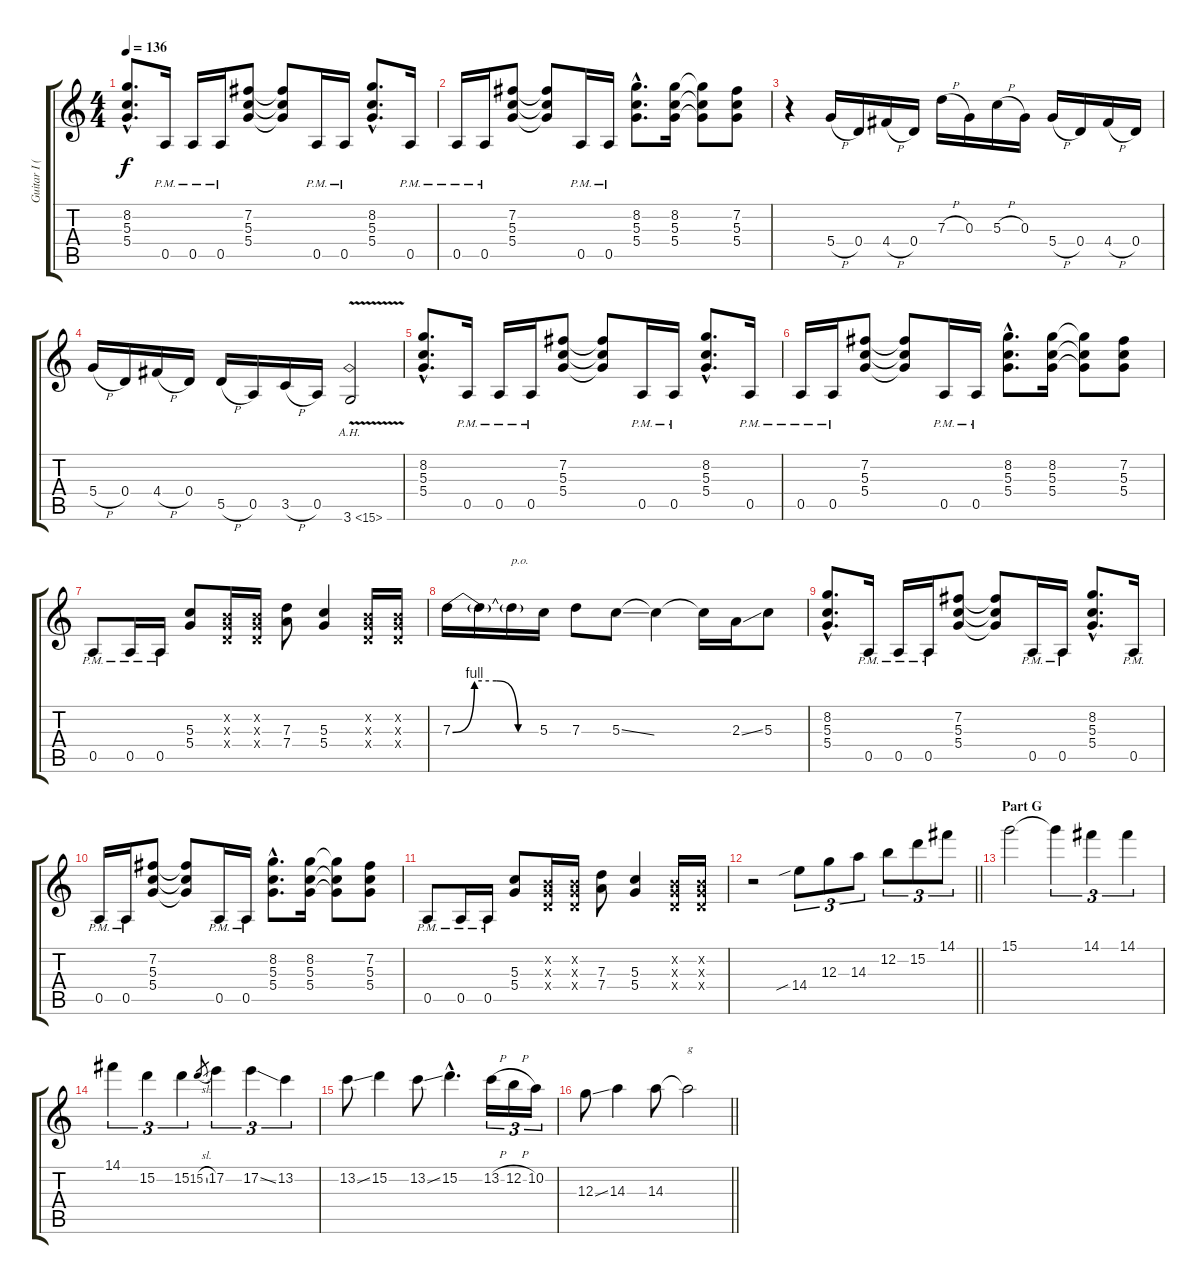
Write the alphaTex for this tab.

\track ("Guitar I (Daita)" "Guitar I (") {instrument distortionguitar}
\staff {score tabs}
\tuning (E4 B3 G3 D3 A2 E2) {hide}
\ts (4 4)
\tempo 136
\clef g2
\ks c
(8.2{hac} 5.3{hac} 5.4{hac}).8{d dy f} 0.5{pm}.16 0.5{pm}.16 0.5{pm}.16 (7.2 5.3 5.4).8 (7.2{t} 5.3{t} 5.4{t}).8 0.5{pm}.16 0.5{pm}.16 (8.2{hac} 5.3{hac} 5.4{hac}).8{d} 0.5{pm}.16 |
0.5{pm}.16 0.5{pm}.16 (7.2 5.3 5.4).8 (7.2{t} 5.3{t} 5.4{t}).8 0.5{pm}.16 0.5{pm}.16 (8.2{hac} 5.3{hac} 5.4{hac}).8{d} (8.2 5.3 5.4).16 (8.2{t} 5.3{t} 5.4{t}).8 (7.2 5.3 5.4).8 |
r.4 5.4{h}.16 0.4.16 4.4{h}.16 0.4.16 7.3{h}.16 0.3.16 5.3{h}.16 0.3.16 5.4{h}.16 0.4.16 4.4{h}.16 0.4.16 |
5.4{h}.16 0.4.16 4.4{h}.16 0.4.16 5.5{h}.16 0.5.16 3.5{h}.16 0.5.16 3.6{ah 12 v}.2 |
(8.2{hac} 5.3{hac} 5.4{hac}).8{d} 0.5{pm}.16 0.5{pm}.16 0.5{pm}.16 (7.2 5.3 5.4).8 (7.2{t} 5.3{t} 5.4{t}).8 0.5{pm}.16 0.5{pm}.16 (8.2{hac} 5.3{hac} 5.4{hac}).8{d} 0.5{pm}.16 |
0.5{pm}.16 0.5{pm}.16 (7.2 5.3 5.4).8 (7.2{t} 5.3{t} 5.4{t}).8 0.5{pm}.16 0.5{pm}.16 (8.2{hac} 5.3{hac} 5.4{hac}).8{d} (8.2 5.3 5.4).16 (8.2{t} 5.3{t} 5.4{t}).8 (7.2 5.3 5.4).8 |
0.5{pm}.8 0.5{pm}.16 0.5{pm}.16 (5.3 5.4).8 (0.2{x} 0.3{x} 0.4{x}).16 (0.2{x} 0.3{x} 0.4{x}).16 (7.3 7.4).8 (5.3 5.4).4 (0.2{x} 0.3{x} 0.4{x}).16 (0.2{x} 0.3{x} 0.4{x}).16 |
7.3{be (custom 0 0 15 4 30 4 45 0 60 0)}.16 7.3{t}.16 7.3{t}.16{txt "p.o."} 5.3.16 7.3.8 5.3{ss}.8 5.3{t}.4 5.3{t}.16 2.3{ss}.16 5.3.8 |
(8.2{hac} 5.3{hac} 5.4{hac}).8{d} 0.5{pm}.16 0.5{pm}.16 0.5{pm}.16 (7.2 5.3 5.4).8 (7.2{t} 5.3{t} 5.4{t}).8 0.5{pm}.16 0.5{pm}.16 (8.2{hac} 5.3{hac} 5.4{hac}).8{d} 0.5{pm}.16 |
0.5{pm}.16 0.5{pm}.16 (7.2 5.3 5.4).8 (7.2{t} 5.3{t} 5.4{t}).8 0.5{pm}.16 0.5{pm}.16 (8.2{hac} 5.3{hac} 5.4{hac}).8{d} (8.2 5.3 5.4).16 (8.2{t} 5.3{t} 5.4{t}).8 (7.2 5.3 5.4).8 |
0.5{pm}.8 0.5{pm}.16 0.5{pm}.16 (5.3 5.4).8 (0.2{x} 0.3{x} 0.4{x}).16 (0.2{x} 0.3{x} 0.4{x}).16 (7.3 7.4).8 (5.3 5.4).4 (0.2{x} 0.3{x} 0.4{x}).16 (0.2{x} 0.3{x} 0.4{x}).16 |
\barLineRight lightlight
r.2{volume 16 balance 8} 14.4{sib}.8{tu (3 2)} 12.3.8{tu (3 2)} 14.3.8{tu (3 2)} 12.2.8{tu (3 2)} 15.2.8{tu (3 2)} 14.1.8{tu (3 2)} |
\section ("" "Part G")
15.1.2 15.1{t}.4{tu (3 2)} 14.1.4{tu (3 2)} 14.1.4{tu (3 2)} |
14.1.4{tu (3 2)} 15.2.4{tu (3 2)} 15.2.4{tu (3 2)} 15.2{sl}.8{gr} 17.2.4{tu (3 2)} 17.2{ss}.4{tu (3 2)} 13.2.4{tu (3 2)} |
13.2{ss}.8 15.2.4 13.2{ss}.8 15.2{hac}.4{d} 13.2{h}.16{tu (3 2)} 12.2{h}.16{tu (3 2)} 10.2.16{tu (3 2)} |
\barLineRight lightlight
12.3{ss}.8 14.3.4 14.3.8 14.3{t}.2{txt "g"}
